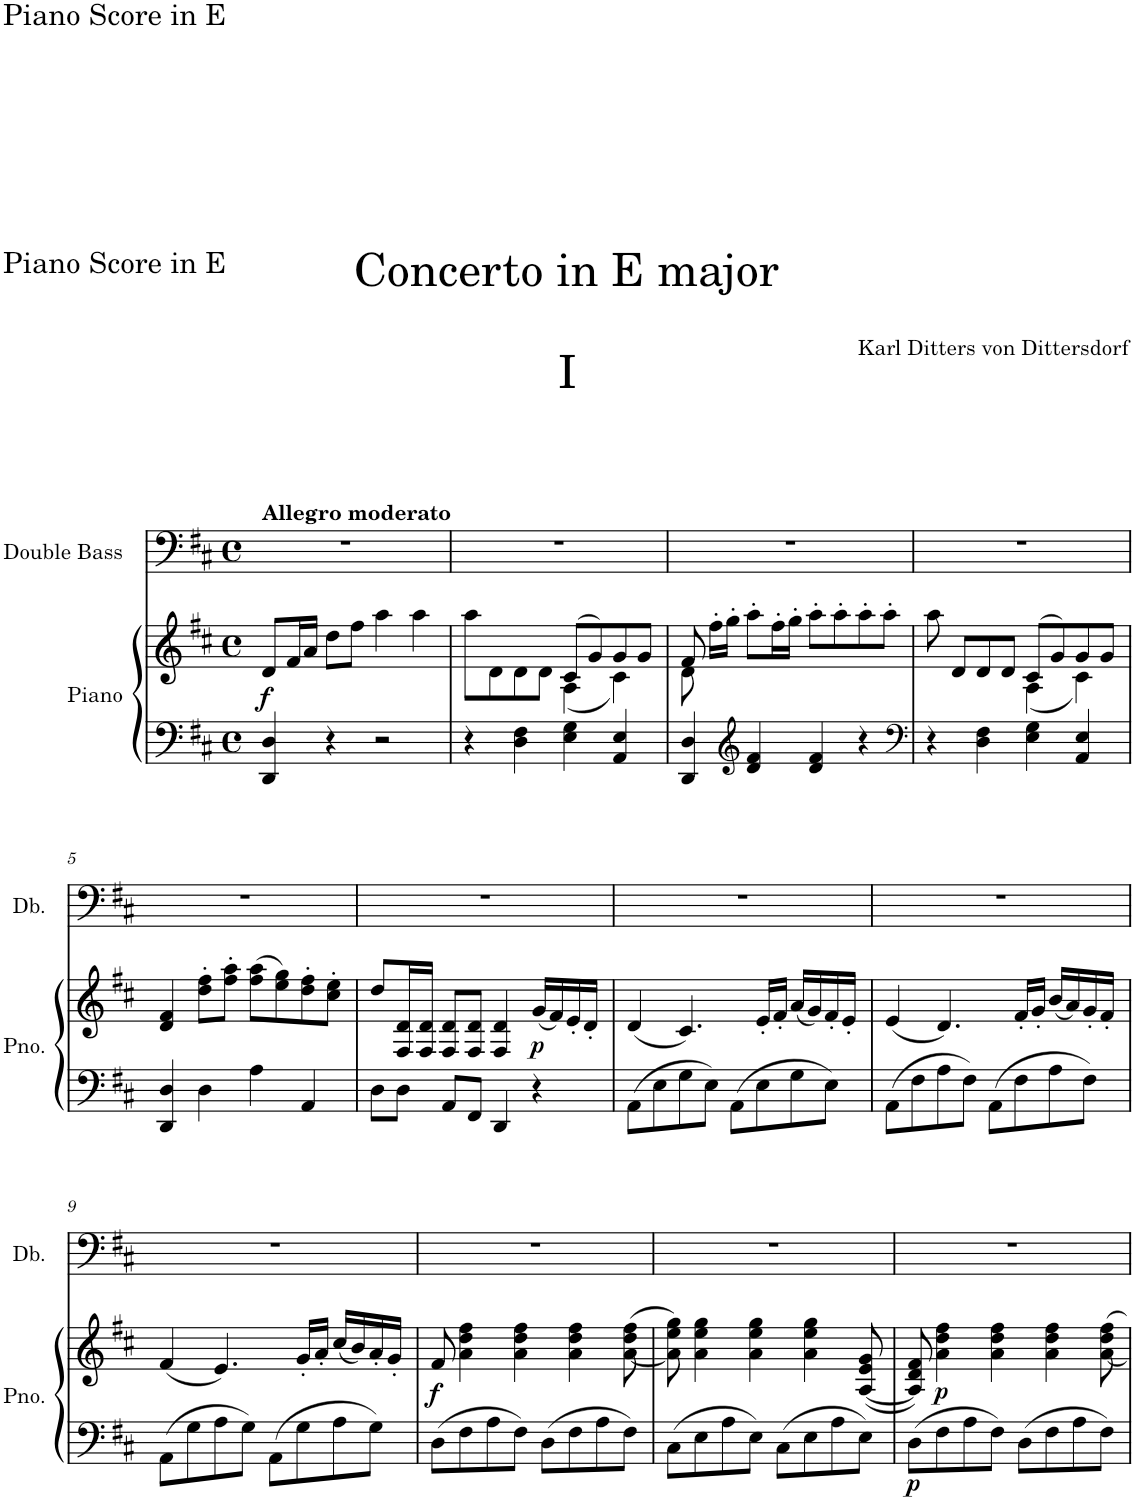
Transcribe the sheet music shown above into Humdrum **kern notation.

**kern	**kern	**dynam	**kern
*part2	*part2	*part2	*part1
*staff3	*staff2	*staff2/3	*staff1
*I"Piano	*	*	*I"Double Bass
*I'Pno.	*	*	*I'Db.
*clefF4	*clefG2	*	*clefF4
*	*	*	*Trd7c12
*k[f#c#]	*k[f#c#]	*	*k[f#c#]
*M4/4	*M4/4	*	*M4/4
*met(c)	*met(c)	*	*met(c)
=1	=1	=1	=1
!	!	!	!LO:TX:a:B:t=Allegro moderato
!	!	!LO:DY:b	!
4DD/ 4D/	8d/L	f	1r
.	16f#/L	.	.
.	16a/JJ	.	.
4r	8dd\L	.	.
.	8ff#\J	.	.
2r	4aa\	.	.
.	4aa\	.	.
=2	=2	=2	=2
*	*^	*	*
4r	8aa\L	2ryy	.	1r
.	8d\	.	.	.
4D\ 4F#\	8d\	.	.	.
.	8d\J	.	.	.
4E\ 4G\	(8c#/L	(4A\	.	.
.	8g/)	.	.	.
4AA/ 4E/	8g/	4c#\)	.	.
.	8g/J	.	.	.
=3	=3	=3	=3	=3
4DD/ 4D/	8f#/	8d\	.	1r
.	16ff#'\LL	2..ryy	.	.
.	16gg'\JJ	.	.	.
*clefG2	*	*	*	*
4d/ 4f#/	8aa'\L	.	.	.
.	16ff#'\L	.	.	.
.	16gg'\JJ	.	.	.
4d/ 4f#/	8aa'\L	.	.	.
.	8aa'\	.	.	.
4r	8aa'\	.	.	.
.	8aa'\J	.	.	.
=4	=4	=4	=4	=4
*clefF4	*	*	*	*
4r	8aa\	2ryy	.	1r
.	8d/L	.	.	.
4D\ 4F#\	8d/	.	.	.
.	8d/J	.	.	.
4E\ 4G\	(8c#/L	(4A\	.	.
.	8g/)	.	.	.
4AA/ 4E/	8g/	4c#\)	.	.
.	8g/J	.	.	.
*	*v	*v	*	*
!!LO:LB:g=z
=5	=5	=5	=5
4DD/ 4D/	4d/ 4f#/	.	1r
4D\	8dd\' 8ff#\'L	.	.
.	8ff#\' 8aa\'J	.	.
4A\	(8ff#\ 8aa\L	.	.
.	8ee\ 8gg\)	.	.
4AA/	8dd\' 8ff#\'	.	.
.	8cc#\' 8ee\'J	.	.
=6	=6	=6	=6
8D\L	8dd/L	.	1r
8D\J	16F#/ 16d/L	.	.
.	16F#/ 16d/JJ	.	.
8AA/L	8F#/ 8d/L	.	.
8FF#/J	8F#/ 8d/J	.	.
4DD/	4F#/ 4d/	.	.
!	!	!LO:DY:b	!
4r	(16g/LL	p	.
.	16f#/)	.	.
.	16e'/	.	.
.	16d'/JJ	.	.
=7	=7	=7	=7
8AA\L	(4d/	.	1r
8E\	.	.	.
8G\	4.c#/)	.	.
8E\J	.	.	.
8AA\L	.	.	.
8E\	16e'/LL	.	.
.	16f#'/JJ	.	.
8G\	(16a/LL	.	.
.	16g/)	.	.
8E\J	16f#'/	.	.
.	16e'/JJ	.	.
=8	=8	=8	=8
8AA\L	(4e/	.	1r
8F#\	.	.	.
8A\	4.d/)	.	.
8F#\J	.	.	.
8AA\L	.	.	.
8F#\	16f#'/LL	.	.
.	16g'/JJ	.	.
8A\	(16b/LL	.	.
.	16a/)	.	.
8F#\J	16g'/	.	.
.	16f#'/JJ	.	.
!!LO:LB:g=z
=9	=9	=9	=9
8AA\L	(4f#/	.	1r
8G\	.	.	.
8A\	4.e/)	.	.
8G\J	.	.	.
8AA\L	.	.	.
8G\	16g'/LL	.	.
.	16a'/JJ	.	.
8A\	(16cc#/LL	.	.
.	16b/)	.	.
8G\J	16a'/	.	.
.	16g'/JJ	.	.
=10	=10	=10	=10
!	!	!LO:DY:b	!
8D\L	8f#/	f	1r
8F#\	4a\ 4dd\ 4ff#\	.	.
8A\	.	.	.
8F#\J	4a\ 4dd\ 4ff#\	.	.
8D\L	.	.	.
8F#\	4a\ 4dd\ 4ff#\	.	.
8A\	.	.	.
8F#\J	([8a\ 8dd\ 8ff#\	.	.
=11	=11	=11	=11
8C#\L	8a\] 8ee\ 8gg\)	.	1r
8E\	4a\ 4ee\ 4gg\	.	.
8A\	.	.	.
8E\J	4a\ 4ee\ 4gg\	.	.
8C#\L	.	.	.
8E\	4a\ 4ee\ 4gg\	.	.
8A\	.	.	.
8E\J	([8A/ 8e/ 8g/	.	.
=12	=12	=12	=12
!	!	!LO:DY:b=2	!
8D\L	8A/] 8d/ 8f#/)	p	1r
!	!	!LO:DY:b	!
8F#\	4a\ 4dd\ 4ff#\	p	.
8A\	.	.	.
8F#\J	4a\ 4dd\ 4ff#\	.	.
8D\L	.	.	.
8F#\	4a\ 4dd\ 4ff#\	.	.
8A\	.	.	.
8F#\J	[8a\ 8dd\ 8ff#\	.	.
=	=	=	=
*-	*-	*-	*-
